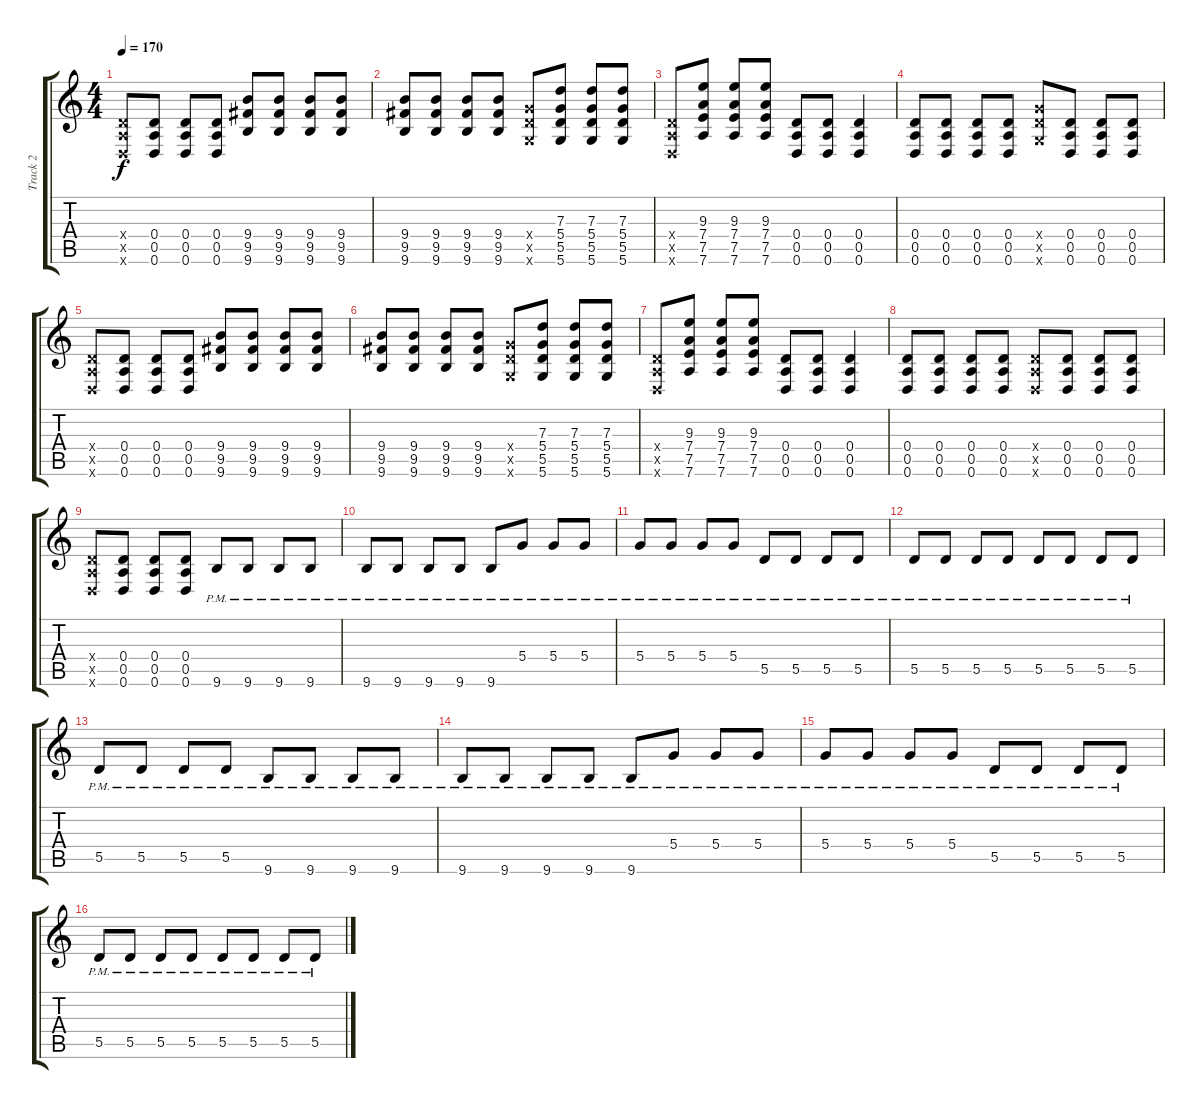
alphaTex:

\track ("Track 2" "Track 2") {instrument acousticguitarsteel}
\staff {score tabs}
\tuning (E4 B3 G3 D3 A2 D2) {hide}
\ts (4 4)
\tempo 170
\clef g2
\ks c
(0.4{x} 0.5{x} 0.6{x}).8{dy f} (0.4 0.5 0.6).8 (0.4 0.5 0.6).8 (0.4 0.5 0.6).8 (9.4 9.5 9.6).8 (9.4 9.5 9.6).8 (9.4 9.5 9.6).8 (9.4 9.5 9.6).8 |
(9.4 9.5 9.6).8 (9.4 9.5 9.6).8 (9.4 9.5 9.6).8 (9.4 9.5 9.6).8 (5.4{x} 5.5{x} 5.6{x}).8 (7.3 5.4 5.5 5.6).8 (7.3 5.4 5.5 5.6).8 (7.3 5.4 5.5 5.6).8 |
(0.4{x} 0.5{x} 0.6{x}).8 (9.3 7.4 7.5 7.6).8 (9.3 7.4 7.5 7.6).8 (9.3 7.4 7.5 7.6).8 (0.4 0.5 0.6).8 (0.4 0.5 0.6).8 (0.4 0.5 0.6).4 |
(0.4 0.5 0.6).8 (0.4 0.5 0.6).8 (0.4 0.5 0.6).8 (0.4 0.5 0.6).8 (5.4{x} 5.5{x} 5.6{x}).8 (0.4 0.5 0.6).8 (0.4 0.5 0.6).8 (0.4 0.5 0.6).8 |
(0.4{x} 0.5{x} 0.6{x}).8 (0.4 0.5 0.6).8 (0.4 0.5 0.6).8 (0.4 0.5 0.6).8 (9.4 9.5 9.6).8 (9.4 9.5 9.6).8 (9.4 9.5 9.6).8 (9.4 9.5 9.6).8 |
(9.4 9.5 9.6).8 (9.4 9.5 9.6).8 (9.4 9.5 9.6).8 (9.4 9.5 9.6).8 (5.4{x} 5.5{x} 5.6{x}).8 (7.3 5.4 5.5 5.6).8 (7.3 5.4 5.5 5.6).8 (7.3 5.4 5.5 5.6).8 |
(0.4{x} 0.5{x} 0.6{x}).8 (9.3 7.4 7.5 7.6).8 (9.3 7.4 7.5 7.6).8 (9.3 7.4 7.5 7.6).8 (0.4 0.5 0.6).8 (0.4 0.5 0.6).8 (0.4 0.5 0.6).4 |
(0.4 0.5 0.6).8 (0.4 0.5 0.6).8 (0.4 0.5 0.6).8 (0.4 0.5 0.6).8 (0.4{x} 0.5{x} 0.6{x}).8 (0.4 0.5 0.6).8 (0.4 0.5 0.6).8 (0.4 0.5 0.6).8 |
(0.4{x} 0.5{x} 0.6{x}).8 (0.4 0.5 0.6).8 (0.4 0.5 0.6).8 (0.4 0.5 0.6).8 9.6{pm}.8 9.6{pm}.8 9.6{pm}.8 9.6{pm}.8 |
9.6{pm}.8 9.6{pm}.8 9.6{pm}.8 9.6{pm}.8 9.6{pm}.8 5.4{pm}.8 5.4{pm}.8 5.4{pm}.8 |
5.4{pm}.8 5.4{pm}.8 5.4{pm}.8 5.4{pm}.8 5.5{pm}.8 5.5{pm}.8 5.5{pm}.8 5.5{pm}.8 |
5.5{pm}.8 5.5{pm}.8 5.5{pm}.8 5.5{pm}.8 5.5{pm}.8 5.5{pm}.8 5.5{pm}.8 5.5{pm}.8 |
5.5{pm}.8 5.5{pm}.8 5.5{pm}.8 5.5{pm}.8 9.6{pm}.8 9.6{pm}.8 9.6{pm}.8 9.6{pm}.8 |
9.6{pm}.8 9.6{pm}.8 9.6{pm}.8 9.6{pm}.8 9.6{pm}.8 5.4{pm}.8 5.4{pm}.8 5.4{pm}.8 |
5.4{pm}.8 5.4{pm}.8 5.4{pm}.8 5.4{pm}.8 5.5{pm}.8 5.5{pm}.8 5.5{pm}.8 5.5{pm}.8 |
5.5{pm}.8 5.5{pm}.8 5.5{pm}.8 5.5{pm}.8 5.5{pm}.8 5.5{pm}.8 5.5{pm}.8 5.5{pm}.8
